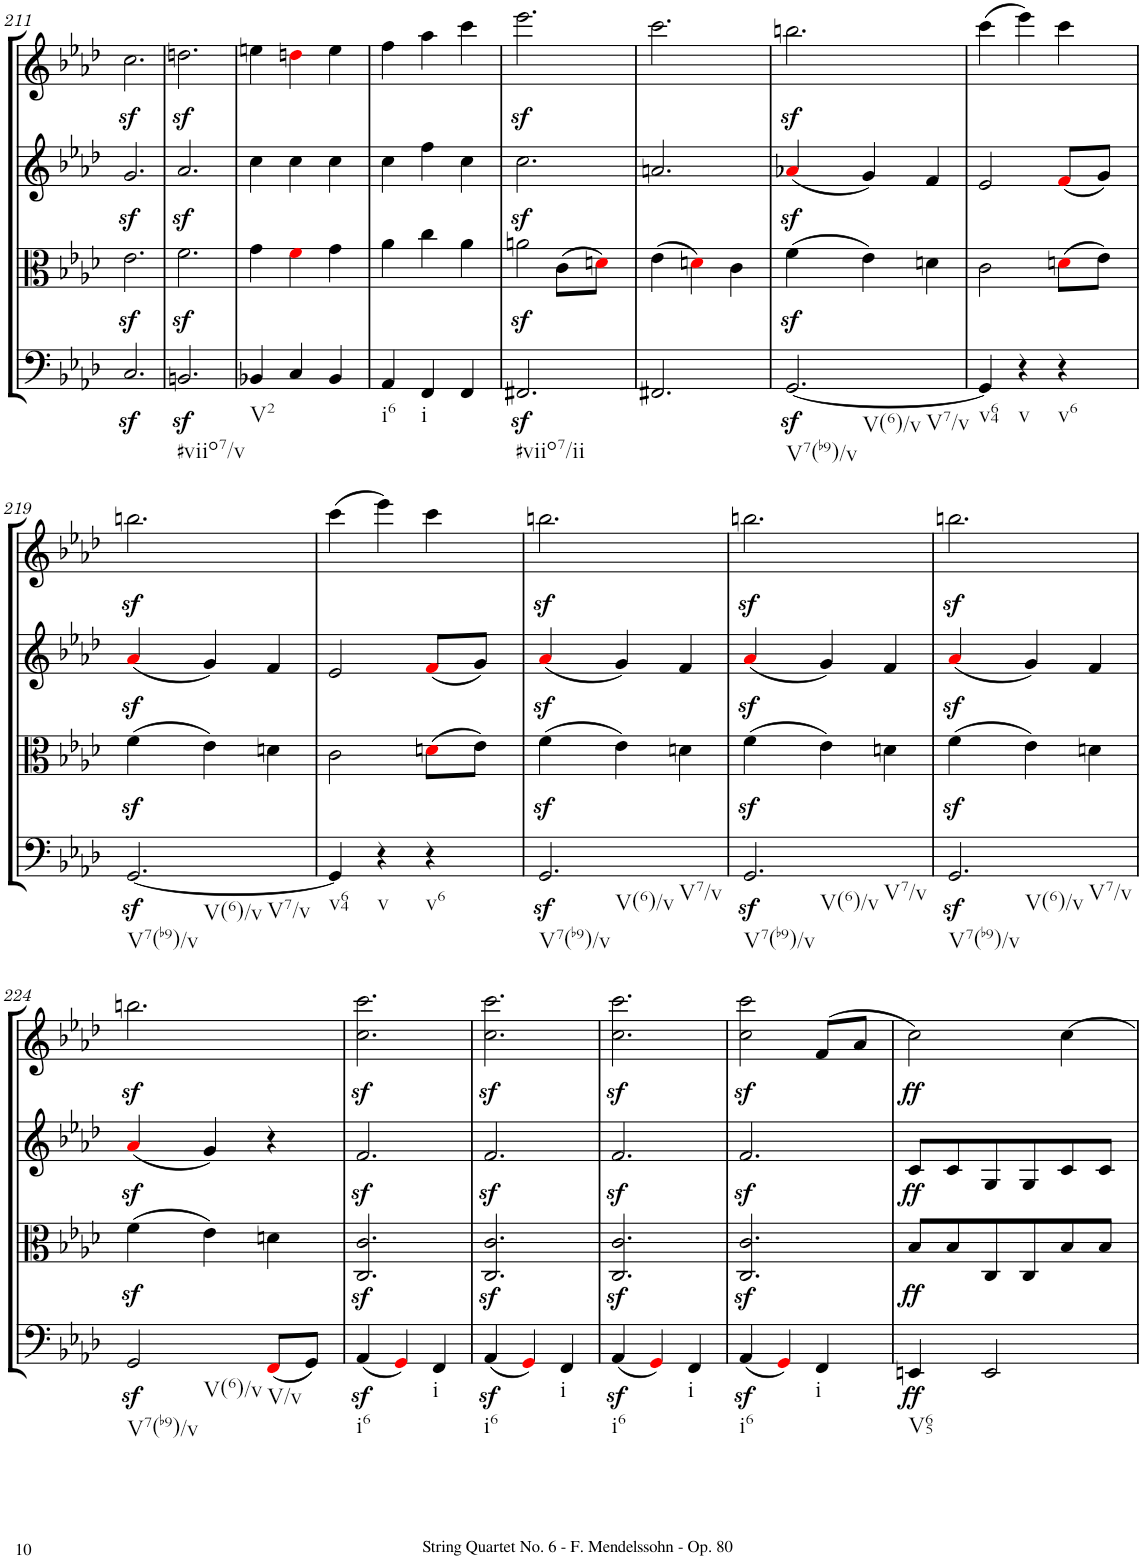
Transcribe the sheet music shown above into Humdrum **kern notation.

**kern	**dynam	**kern	**dynam	**kern	**dynam	**kern	**dynam
*part4	*part4	*part3	*part3	*part2	*part2	*part1	*part1
*staff4	*staff4	*staff3	*staff3	*staff2	*staff2	*staff1	*staff1
*I"Violoncello	*	*I"Viola	*	*I"Violino II	*	*I"Violino I	*
*I'Vc	*	*I'Vla	*	*I'Vln	*	*I'Vln	*
!!LO:PB:g=z
*clefF4	*	*clefC3	*	*clefG2	*	*clefG2	*
*k[b-e-a-d-]	*	*k[b-e-a-d-]	*	*k[b-e-a-d-]	*	*k[b-e-a-d-]	*
*M3/4	*	*M3/4	*	*M3/4	*	*M3/4	*
=211	=211	=211	=211	=211	=211	=211	=211
2.Cz</	.	2.e-z<\	.	2.gz</	.	2.ccz<\	.
=212	=212	=212	=212	=212	=212	=212	=212
!LO:TX:b:t=#viio7/v	!	!	!	!	!	!	!
2.BBnz</	.	2.fz<\	.	2.a-z</	.	2.ddnz<\	.
=213	=213	=213	=213	=213	=213	=213	=213
!LO:TX:b:t=V2	!	!	!	!	!	!	!
4BB-X/	.	4g\	.	4cc\	.	4een\	.
4C/	.	4fi\	.	4cc\	.	4ddni\	.
4BB-/	.	4g\	.	4cc\	.	4ee\	.
=214	=214	=214	=214	=214	=214	=214	=214
!LO:TX:b:t=i6	!	!	!	!	!	!	!
4AA-/	.	4a-\	.	4cc\	.	4ff\	.
!LO:TX:b:t=i	!	!	!	!	!	!	!
4FF/	.	4cc\	.	4ff\	.	4aa-\	.
4FF/	.	4a-\	.	4cc\	.	4ccc\	.
=215	=215	=215	=215	=215	=215	=215	=215
!LO:TX:b:t=#viio7/ii	!	!	!	!	!	!	!
2.FF#Xz</	.	2anz<\	.	2.ccz<\	.	2.eee-z<\	.
.	.	(8c\L	.	.	.	.	.
.	.	8dni\J)	.	.	.	.	.
=216	=216	=216	=216	=216	=216	=216	=216
2.FF#X/	.	(4e-\	.	2.an/	.	2.ccc\	.
.	.	4dni\)	.	.	.	.	.
.	.	4c\	.	.	.	.	.
=217	=217	=217	=217	=217	=217	=217	=217
!LO:TX:b:t=V7(b9)/v	!	!	!	!	!	!	!
!LO:TX:b:t=V(6)/v	!	!	!	!	!	!	!
!LO:TX:b:t=V7/v	!	!	!	!	!	!	!
[2.GGz</	.	(4fz<\	.	(4a-Xz<i/	.	2.bbnz<\	.
.	.	4e-\)	.	4g/)	.	.	.
.	.	4dn\	.	4f/	.	.	.
=218	=218	=218	=218	=218	=218	=218	=218
!LO:TX:b:t=v64	!	!	!	!	!	!	!
4GG/]	.	2c\	.	2e-/	.	(4ccc\	.
!LO:TX:b:t=v	!	!	!	!	!	!	!
4r	.	.	.	.	.	4eee-\)	.
!LO:TX:b:t=v6	!	!	!	!	!	!	!
4r	.	(8dni\L	.	(8fi/L	.	4ccc\	.
.	.	8e-\J)	.	8g/J)	.	.	.
!!LO:LB:g=z
=219	=219	=219	=219	=219	=219	=219	=219
!LO:TX:b:t=V7(b9)/v	!	!	!	!	!	!	!
!LO:TX:b:t=V(6)/v	!	!	!	!	!	!	!
!LO:TX:b:t=V7/v	!	!	!	!	!	!	!
[2.GGz</	.	(4fz<\	.	(4a-z<i/	.	2.bbnz<\	.
.	.	4e-\)	.	4g/)	.	.	.
.	.	4dn\	.	4f/	.	.	.
=220	=220	=220	=220	=220	=220	=220	=220
!LO:TX:b:t=v64	!	!	!	!	!	!	!
4GG/]	.	2c\	.	2e-/	.	(4ccc\	.
!LO:TX:b:t=v	!	!	!	!	!	!	!
4r	.	.	.	.	.	4eee-\)	.
!LO:TX:b:t=v6	!	!	!	!	!	!	!
4r	.	(8dni\L	.	(8fi/L	.	4ccc\	.
.	.	8e-\J)	.	8g/J)	.	.	.
=221	=221	=221	=221	=221	=221	=221	=221
!LO:TX:b:t=V7(b9)/v	!	!	!	!	!	!	!
!LO:TX:b:t=V(6)/v	!	!	!	!	!	!	!
!LO:TX:b:t=V7/v	!	!	!	!	!	!	!
2.GGz</	.	(4fz<\	.	(4a-z<i/	.	2.bbnz<\	.
.	.	4e-\)	.	4g/)	.	.	.
.	.	4dn\	.	4f/	.	.	.
=222	=222	=222	=222	=222	=222	=222	=222
!LO:TX:b:t=V7(b9)/v	!	!	!	!	!	!	!
!LO:TX:b:t=V(6)/v	!	!	!	!	!	!	!
!LO:TX:b:t=V7/v	!	!	!	!	!	!	!
2.GGz</	.	(4fz<\	.	(4a-z<i/	.	2.bbnz<\	.
.	.	4e-\)	.	4g/)	.	.	.
.	.	4dn\	.	4f/	.	.	.
=223	=223	=223	=223	=223	=223	=223	=223
!LO:TX:b:t=V7(b9)/v	!	!	!	!	!	!	!
!LO:TX:b:t=V(6)/v	!	!	!	!	!	!	!
!LO:TX:b:t=V7/v	!	!	!	!	!	!	!
2.GGz</	.	(4fz<\	.	(4a-z<i/	.	2.bbnz<\	.
.	.	4e-\)	.	4g/)	.	.	.
.	.	4dn\	.	4f/	.	.	.
!!LO:LB:g=z
=224	=224	=224	=224	=224	=224	=224	=224
!LO:TX:b:t=V7(b9)/v	!	!	!	!	!	!	!
!LO:TX:b:t=V(6)/v	!	!	!	!	!	!	!
2GGz</	.	(4fz<\	.	(4a-z<i/	.	2.bbnz<\	.
.	.	4e-\)	.	4g/)	.	.	.
!LO:TX:b:t=V/v	!	!	!	!	!	!	!
(8FFi/L	.	4dn\	.	4r	.	.	.
8GG/J)	.	.	.	.	.	.	.
=225	=225	=225	=225	=225	=225	=225	=225
!LO:TX:b:t=i6	!	!	!	!	!	!	!
(4AA-z</	.	2.C/z< 2.c/z<	.	2.fz</	.	2.cc\z< 2.ccc\z<	.
4GGi/)	.	.	.	.	.	.	.
!LO:TX:b:t=i	!	!	!	!	!	!	!
4FF/	.	.	.	.	.	.	.
=226	=226	=226	=226	=226	=226	=226	=226
!LO:TX:b:t=i6	!	!	!	!	!	!	!
(4AA-z</	.	2.C/z< 2.c/z<	.	2.fz</	.	2.cc\z< 2.ccc\z<	.
4GGi/)	.	.	.	.	.	.	.
!LO:TX:b:t=i	!	!	!	!	!	!	!
4FF/	.	.	.	.	.	.	.
=227	=227	=227	=227	=227	=227	=227	=227
!LO:TX:b:t=i6	!	!	!	!	!	!	!
(4AA-z</	.	2.C/z< 2.c/z<	.	2.fz</	.	2.cc\z< 2.ccc\z<	.
4GGi/)	.	.	.	.	.	.	.
!LO:TX:b:t=i	!	!	!	!	!	!	!
4FF/	.	.	.	.	.	.	.
=228	=228	=228	=228	=228	=228	=228	=228
!LO:TX:b:t=i6	!	!	!	!	!	!	!
(4AA-z</	.	2.C/z< 2.c/z<	.	2.fz</	.	2cc\z< 2ccc\z<	.
4GGi/)	.	.	.	.	.	.	.
!LO:TX:b:t=i	!	!	!	!	!	!	!
4FF/	.	.	.	.	.	(8f/L	.
.	.	.	.	.	.	8a-/J	.
=229	=229	=229	=229	=229	=229	=229	=229
!LO:TX:b:t=V65	!	!	!	!	!	!	!
!	!LO:DY:b	!	!LO:DY:b	!	!LO:DY:b	!	!LO:DY:b
4EEn/	ff	8B-/L	ff	8c/L	ff	2cc\)	ff
.	.	8B-/	.	8c/	.	.	.
2EE/	.	8C/	.	8G/	.	.	.
.	.	8C/	.	8G/	.	.	.
.	.	8B-/	.	8c/	.	[4cc\	.
.	.	8B-/J	.	8c/J	.	.	.
=	=	=	=	=	=	=	=
*-	*-	*-	*-	*-	*-	*-	*-
